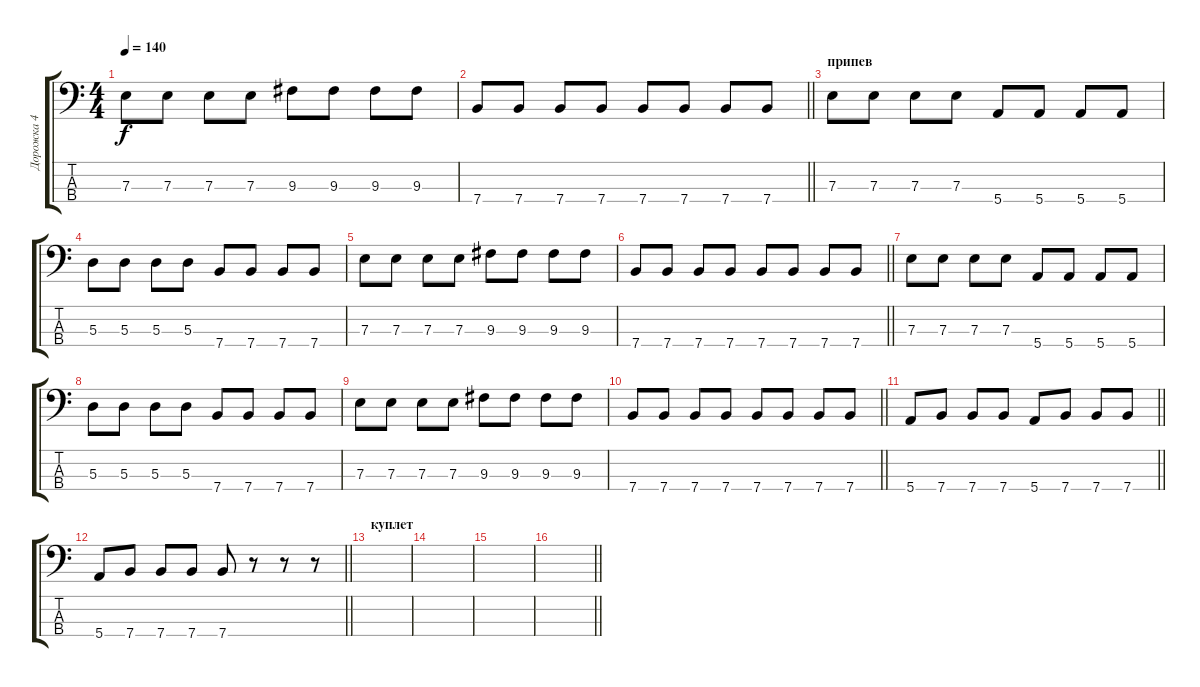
\track ("Дорожка 4" "Дорожка 4") {instrument electricbassfinger}
\staff {score tabs}
\tuning (G2 D2 A1 E1) {hide}
\ts (4 4)
\tempo 140
\clef f4
\ks c
7.3.8{dy f} 7.3.8 7.3.8 7.3.8 9.3.8 9.3.8 9.3.8 9.3.8 |
\barLineRight lightlight
7.4.8 7.4.8 7.4.8 7.4.8 7.4.8 7.4.8 7.4.8 7.4.8 |
\section ("" "припев")
7.3.8 7.3.8 7.3.8 7.3.8 5.4.8 5.4.8 5.4.8 5.4.8 |
5.3.8 5.3.8 5.3.8 5.3.8 7.4.8 7.4.8 7.4.8 7.4.8 |
7.3.8 7.3.8 7.3.8 7.3.8 9.3.8 9.3.8 9.3.8 9.3.8 |
\barLineRight lightlight
7.4.8 7.4.8 7.4.8 7.4.8 7.4.8 7.4.8 7.4.8 7.4.8 |
7.3.8 7.3.8 7.3.8 7.3.8 5.4.8 5.4.8 5.4.8 5.4.8 |
5.3.8 5.3.8 5.3.8 5.3.8 7.4.8 7.4.8 7.4.8 7.4.8 |
7.3.8 7.3.8 7.3.8 7.3.8 9.3.8 9.3.8 9.3.8 9.3.8 |
\barLineRight lightlight
7.4.8 7.4.8 7.4.8 7.4.8 7.4.8 7.4.8 7.4.8 7.4.8 |
\barLineRight lightlight
5.4.8 7.4.8 7.4.8 7.4.8 5.4.8 7.4.8 7.4.8 7.4.8 |
\barLineRight lightlight
5.4.8 7.4.8 7.4.8 7.4.8 7.4.8 r.8 r.8 r.8 |
\section ("" "куплет")
|
|
|
\barLineRight lightlight
